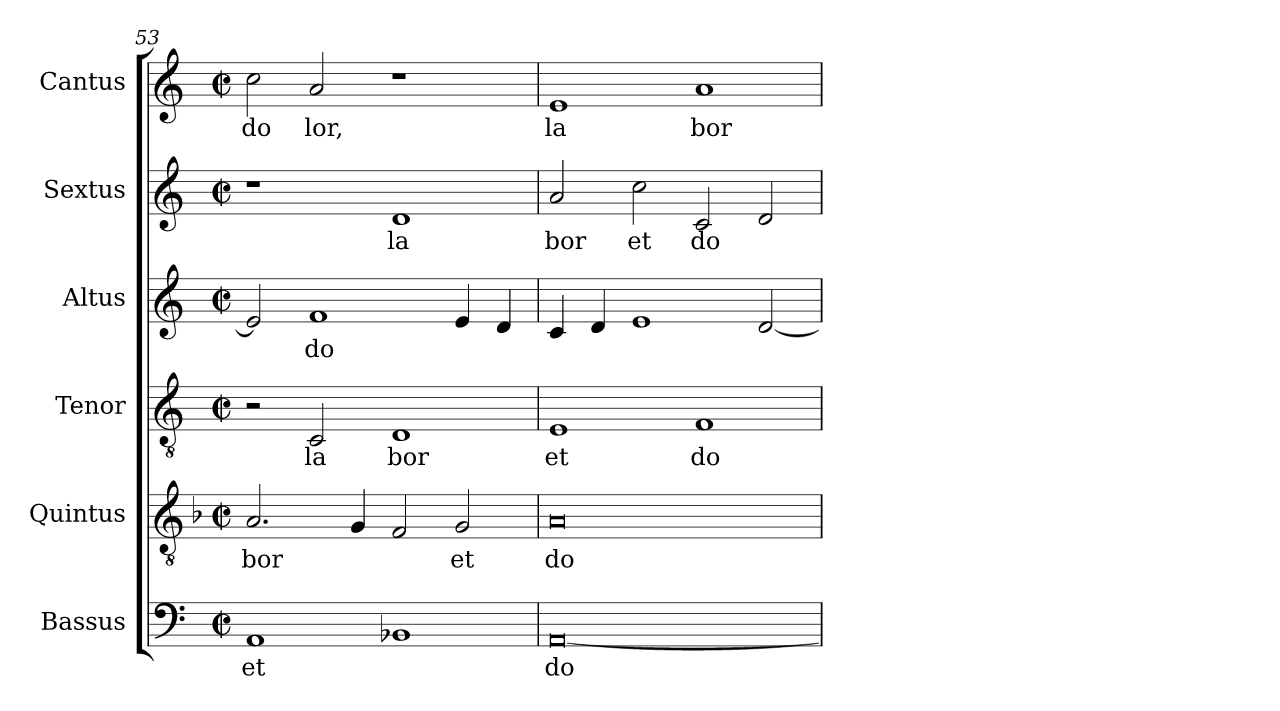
**kern	**text	**kern	**text	**kern	**text	**kern	**text	**kern	**text	**kern	**text
*part6	*part6	*part5	*part5	*part4	*part4	*part3	*part3	*part2	*part2	*part1	*part1
*staff6	*staff6	*staff5	*staff5	*staff4	*staff4	*staff3	*staff3	*staff2	*staff2	*staff1	*staff1
*I"Bassus	*	*I"Quintus	*	*I"Tenor	*	*I"Altus	*	*I"Sextus	*	*I"Cantus	*
*clefF4	*	*clefGv2	*	*clefGv2	*	*clefG2	*	*clefG2	*	*clefG2	*
*k[]	*	*k[b-]	*	*k[]	*	*k[]	*	*k[]	*	*k[]	*
*C:	*	*F:	*	*C:	*	*C:	*	*C:	*	*C:	*
*M2/2	*	*M2/2	*	*M2/2	*	*M2/2	*	*M2/2	*	*M2/2	*
*met(c|)	*	*met(c|)	*	*met(c|)	*	*met(c|)	*	*met(c|)	*	*met(c|)	*
=53	=53	=53	=53	=53	=53	=53	=53	=53	=53	=53	=53
!	!LO:LY:b:cj	!	!LO:LY:b:cj	!	!	!	!LO:LY:b:cj	!	!	!	!LO:LY:b:cj
1AA	et	2.A/	bor	2r	.	2e/]	.	1r	.	2cc\	do
!	!	!	!	!	!LO:LY:b	!	!LO:LY:b:cj	!	!	!	!LO:LY:b:cj
.	.	.	.	2C/	la	1f	do	.	.	2a/	lor,
!	!	!	!LO:LY:b:cj	!	!	!	!	!	!	!	!
.	.	4G/	.	.	.	.	.	.	.	.	.
!	!LO:LY:b:cj	!	!LO:LY:b:cj	!	!LO:LY:b	!	!	!	!LO:LY:b:cj	!	!
1BB-X	.	2F/	.	1D	bor	.	.	1d	la	1r	.
!	!	!	!LO:LY:b:cj	!	!	!	!LO:LY:b:cj	!	!	!	!
.	.	2G/	et	.	.	4e/	.	.	.	.	.
!	!	!	!	!	!	!	!LO:LY:b:cj	!	!	!	!
.	.	.	.	.	.	4d/	.	.	.	.	.
=54	=54	=54	=54	=54	=54	=54	=54	=54	=54	=54	=54
!	!LO:LY:b:cj	!	!LO:LY:b:cj	!	!LO:LY:b	!	!LO:LY:b:cj	!	!LO:LY:b:cj	!	!LO:LY:b:cj
[<0AA	do-	0A	do	1E	et	4c/	.	2a/	bor	1e	la
!	!	!	!	!	!	!	!LO:LY:b:cj	!	!	!	!
.	.	.	.	.	.	4d/	.	.	.	.	.
!	!	!	!	!	!	!	!LO:LY:b:cj	!	!LO:LY:b:cj	!	!
.	.	.	.	.	.	1e	.	2cc\	et	.	.
!	!	!	!	!	!LO:LY:b	!	!	!	!LO:LY:b:cj	!	!LO:LY:b:cj
.	.	.	.	1F	do	.	.	2c/	do	1a	bor
!	!	!	!	!	!	!	!LO:LY:b:cj	!	!LO:LY:b:cj	!	!
.	.	.	.	.	.	[<2d/	.	2d/	.	.	.
=	=	=	=	=	=	=	=	=	=	=	=
*-	*-	*-	*-	*-	*-	*-	*-	*-	*-	*-	*-
